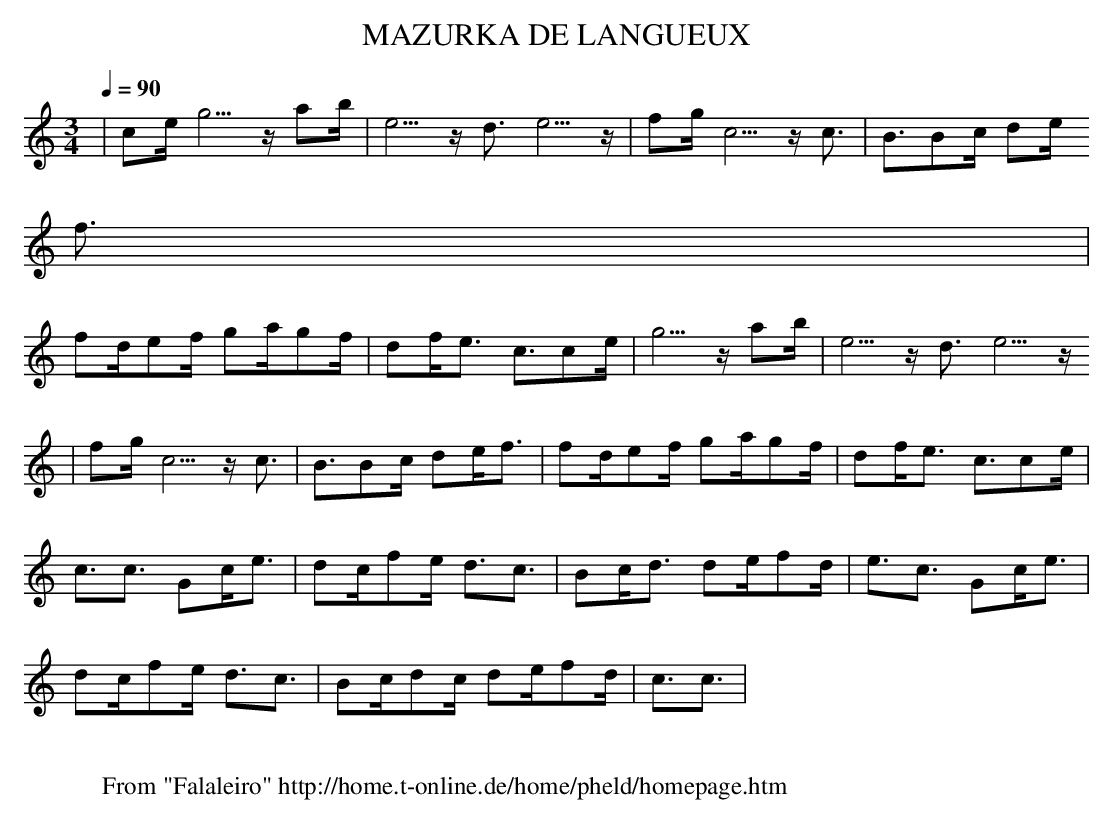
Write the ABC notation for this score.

X:1
T:MAZURKA DE LANGUEUX
M:3/4
L:1/8
Q:1/4=90
K:C
|ce/2g5/2 z/2 ab/2|e5/2 z/2 d3/2e5/2 z/2 |fg/2c5/2 z/2 c3/2|B3/2Bc/2 de/
2f3/2|
fd/2ef/2 ga/2gf/2|df/2e3/2 c3/2ce/2|g5/2 z/2 ab/2|e5/2 z/2 d3/2e5/2 z/2
|
fg/2c5/2 z/2 c3/2|B3/2Bc/2 de/2f3/2|fd/2ef/2 ga/2gf/2|df/2e3/2 c3/2ce/2|
c3/2c3/2 Gc/2e3/2|dc/2fe/2 d3/2c3/2|Bc/2d3/2 de/2fd/2|e3/2c3/2 Gc/2e3/2|
dc/2fe/2 d3/2c3/2|Bc/2dc/2 de/2fd/2|c3/2c3/2|
W:
W: From "Falaleiro" http://home.t-online.de/home/pheld/homepage.htm
